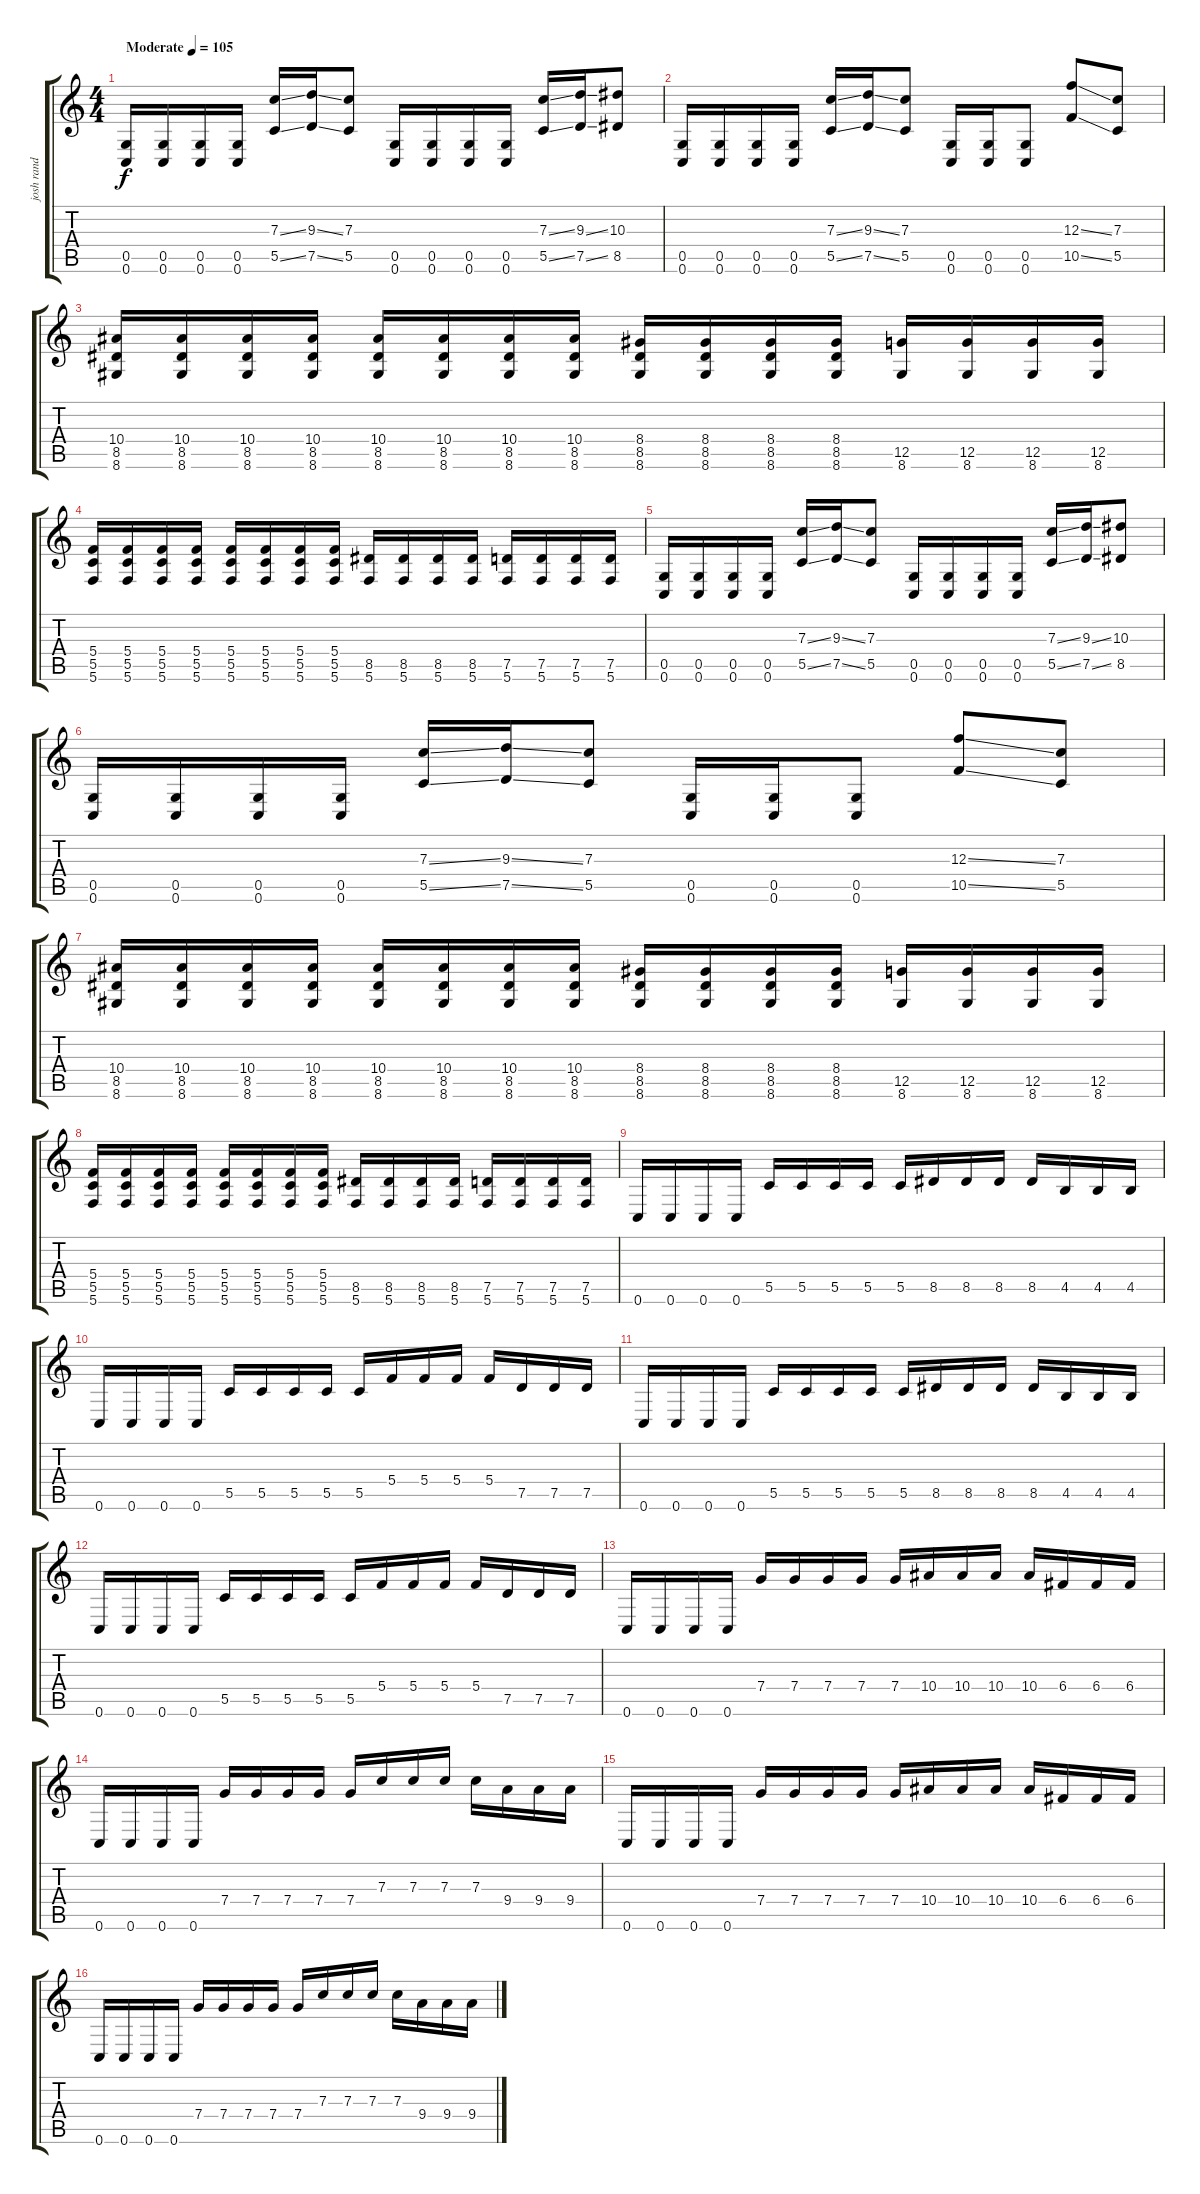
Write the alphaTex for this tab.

\track ("josh rand " "josh rand ") {instrument distortionguitar}
\staff {score tabs}
\tuning (D4 A3 F3 C3 G2 C2) {hide}
\ts (4 4)
\tempo (105 "Moderate")
\clef g2
\ks c
(0.5 0.6).16{dy f instrument distortionguitar} (0.5 0.6).16 (0.5 0.6).16 (0.5 0.6).16 (7.3{ss} 5.5{ss}).16 (9.3{ss} 7.5{ss}).16 (7.3 5.5).8 (0.5 0.6).16 (0.5 0.6).16 (0.5 0.6).16 (0.5 0.6).16 (7.3{ss} 5.5{ss}).16 (9.3{ss} 7.5{ss}).16 (10.3 8.5).8 |
(0.5 0.6).16 (0.5 0.6).16 (0.5 0.6).16 (0.5 0.6).16 (7.3{ss} 5.5{ss}).16 (9.3{ss} 7.5{ss}).16 (7.3 5.5).8 (0.5 0.6).16 (0.5 0.6).16 (0.5 0.6).8 (12.3{ss} 10.5{ss}).8 (7.3 5.5).8 |
(10.4 8.5 8.6).16 (10.4 8.5 8.6).16 (10.4 8.5 8.6).16 (10.4 8.5 8.6).16 (10.4 8.5 8.6).16 (10.4 8.5 8.6).16 (10.4 8.5 8.6).16 (10.4 8.5 8.6).16 (8.4 8.5 8.6).16 (8.4 8.5 8.6).16 (8.4 8.5 8.6).16 (8.4 8.5 8.6).16 (12.5 8.6).16 (12.5 8.6).16 (12.5 8.6).16 (12.5 8.6).16 |
(5.4 5.5 5.6).16 (5.4 5.5 5.6).16 (5.4 5.5 5.6).16 (5.4 5.5 5.6).16 (5.4 5.5 5.6).16 (5.4 5.5 5.6).16 (5.4 5.5 5.6).16 (5.4 5.5 5.6).16 (8.5 5.6).16 (8.5 5.6).16 (8.5 5.6).16 (8.5 5.6).16 (7.5 5.6).16 (7.5 5.6).16 (7.5 5.6).16 (7.5 5.6).16 |
(0.5 0.6).16 (0.5 0.6).16 (0.5 0.6).16 (0.5 0.6).16 (7.3{ss} 5.5{ss}).16 (9.3{ss} 7.5{ss}).16 (7.3 5.5).8 (0.5 0.6).16 (0.5 0.6).16 (0.5 0.6).16 (0.5 0.6).16 (7.3{ss} 5.5{ss}).16 (9.3{ss} 7.5{ss}).16 (10.3 8.5).8 |
(0.5 0.6).16 (0.5 0.6).16 (0.5 0.6).16 (0.5 0.6).16 (7.3{ss} 5.5{ss}).16 (9.3{ss} 7.5{ss}).16 (7.3 5.5).8 (0.5 0.6).16 (0.5 0.6).16 (0.5 0.6).8 (12.3{ss} 10.5{ss}).8 (7.3 5.5).8 |
(10.4 8.5 8.6).16 (10.4 8.5 8.6).16 (10.4 8.5 8.6).16 (10.4 8.5 8.6).16 (10.4 8.5 8.6).16 (10.4 8.5 8.6).16 (10.4 8.5 8.6).16 (10.4 8.5 8.6).16 (8.4 8.5 8.6).16 (8.4 8.5 8.6).16 (8.4 8.5 8.6).16 (8.4 8.5 8.6).16 (12.5 8.6).16 (12.5 8.6).16 (12.5 8.6).16 (12.5 8.6).16 |
(5.4 5.5 5.6).16 (5.4 5.5 5.6).16 (5.4 5.5 5.6).16 (5.4 5.5 5.6).16 (5.4 5.5 5.6).16 (5.4 5.5 5.6).16 (5.4 5.5 5.6).16 (5.4 5.5 5.6).16 (8.5 5.6).16 (8.5 5.6).16 (8.5 5.6).16 (8.5 5.6).16 (7.5 5.6).16 (7.5 5.6).16 (7.5 5.6).16 (7.5 5.6).16 |
0.6.16 0.6.16 0.6.16 0.6.16 5.5.16 5.5.16 5.5.16 5.5.16 5.5.16 8.5.16 8.5.16 8.5.16 8.5.16 4.5.16 4.5.16 4.5.16 |
0.6.16 0.6.16 0.6.16 0.6.16 5.5.16 5.5.16 5.5.16 5.5.16 5.5.16 5.4.16 5.4.16 5.4.16 5.4.16 7.5.16 7.5.16 7.5.16 |
0.6.16 0.6.16 0.6.16 0.6.16 5.5.16 5.5.16 5.5.16 5.5.16 5.5.16 8.5.16 8.5.16 8.5.16 8.5.16 4.5.16 4.5.16 4.5.16 |
0.6.16 0.6.16 0.6.16 0.6.16 5.5.16 5.5.16 5.5.16 5.5.16 5.5.16 5.4.16 5.4.16 5.4.16 5.4.16 7.5.16 7.5.16 7.5.16 |
0.6.16 0.6.16 0.6.16 0.6.16 7.4.16 7.4.16 7.4.16 7.4.16 7.4.16 10.4.16 10.4.16 10.4.16 10.4.16 6.4.16 6.4.16 6.4.16 |
0.6.16 0.6.16 0.6.16 0.6.16 7.4.16 7.4.16 7.4.16 7.4.16 7.4.16 7.3.16 7.3.16 7.3.16 7.3.16 9.4.16 9.4.16 9.4.16 |
0.6.16 0.6.16 0.6.16 0.6.16 7.4.16 7.4.16 7.4.16 7.4.16 7.4.16 10.4.16 10.4.16 10.4.16 10.4.16 6.4.16 6.4.16 6.4.16 |
0.6.16 0.6.16 0.6.16 0.6.16 7.4.16 7.4.16 7.4.16 7.4.16 7.4.16 7.3.16 7.3.16 7.3.16 7.3.16 9.4.16 9.4.16 9.4.16
